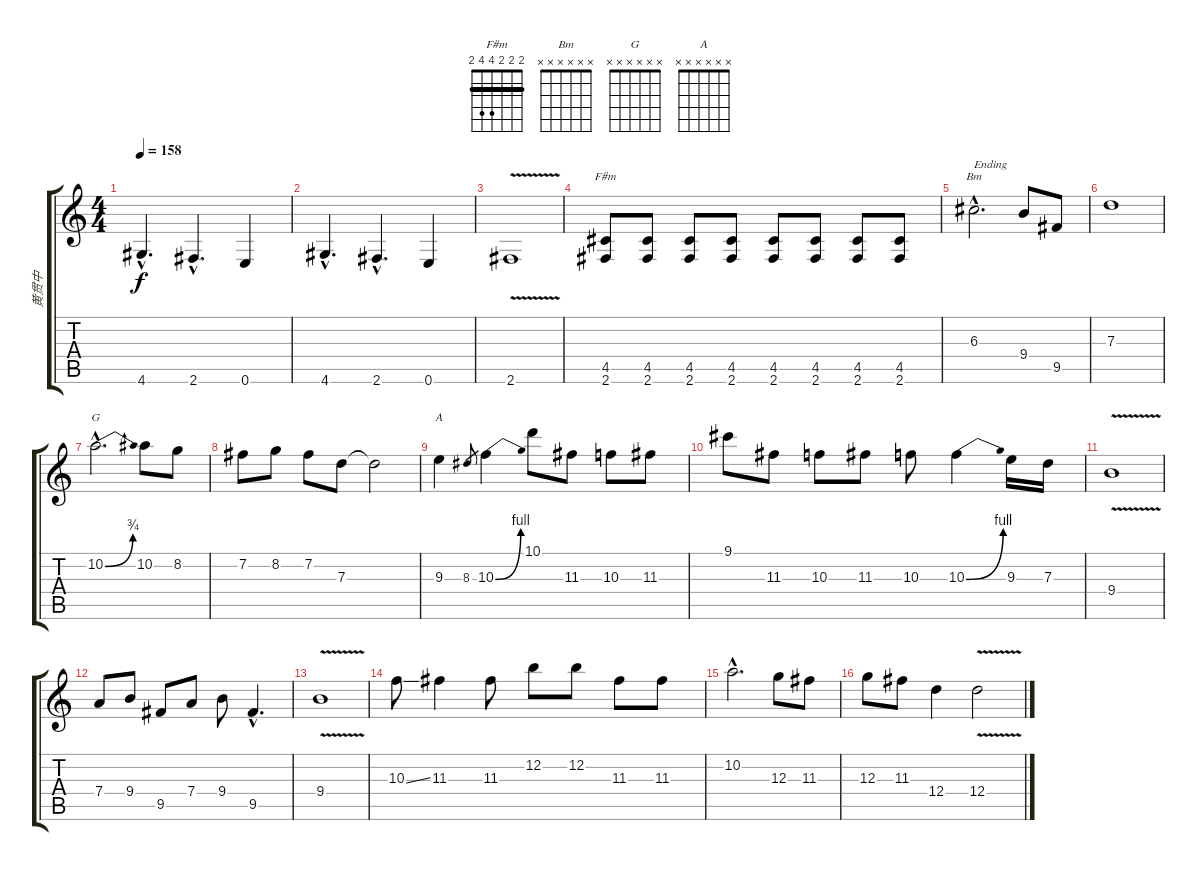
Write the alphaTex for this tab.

\track ("黄贯中" "黄贯中") {instrument distortionguitar}
\staff {score tabs}
\tuning (E4 B3 G3 D3 A2 E2) {hide}
\chord ("F#m" 2 2 2 4 4 2) {barre 2}
\chord ("Bm" x x x x x x)
\chord ("G" x x x x x x)
\chord ("A" x x x x x x)
\ts (4 4)
\tempo 158
\clef g2
\ks c
4.6{hac}.4{d dy f} 2.6{hac}.4{d} 0.6.4 |
4.6{hac}.4{d} 2.6{hac}.4{d} 0.6.4 |
2.6{v}.1 |
(4.5 2.6).8{ch "F#m"} (4.5 2.6).8 (4.5 2.6).8 (4.5 2.6).8 (4.5 2.6).8 (4.5 2.6).8 (4.5 2.6).8 (4.5 2.6).8 |
6.3{hac}.2{d ch "Bm" txt "Ending"} 9.4.8 9.5.8 |
7.3.1 |
10.2{be (bend 0 0 60 3) hac}.2{d ch "G"} 10.2.8 8.2.8 |
7.2.8 8.2.8 7.2.8 7.3.8 7.3{t}.2 |
9.3.4{ch "A"} 8.3.8{gr} 10.3{be (bend 0 0 60 4)}.4 10.1.8 11.3.8 10.3.8 11.3.8 |
9.1.8 11.3.8 10.3.8 11.3.8 10.3.8 10.3{be (bend 0 0 60 4)}.4 9.3.16 7.3.16 |
9.4{v}.1 |
7.4.8 9.4.8 9.5.8 7.4.8 9.4.8 9.5{hac}.4{d} |
9.4{v}.1 |
10.3{ss}.8 11.3.4 11.3.8 12.2.8 12.2.8 11.3.8 11.3.8 |
10.2{hac}.2{d} 12.3.8 11.3.8 |
12.3.8 11.3.8 12.4.4 12.4{v}.2
